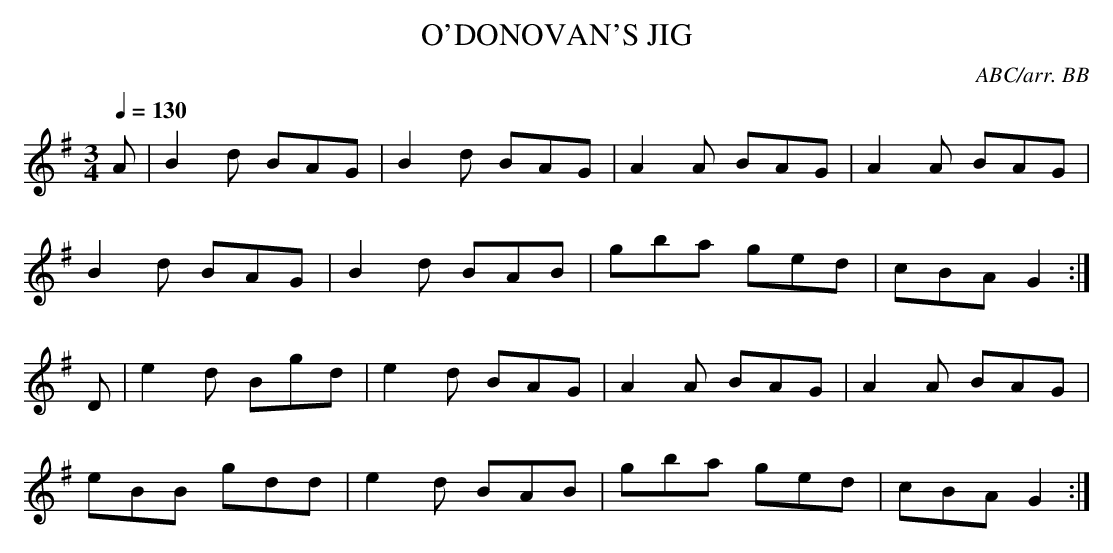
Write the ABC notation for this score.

X:1
T:O'DONOVAN'S JIG
C:ABC/arr. BB
Y:"west of River Maig Co. Limerick" (Roche)
Q:1/4=130
L:1/8
M:3/4
K:G
A|B2d BAG|B2d BAG|A2A BAG|A2A BAG|
B2d BAG|B2d BAB|gba ged|cBA G2:|
D|e2d Bgd|e2d BAG|A2A BAG|A2A BAG|
eBB gdd|e2d BAB|gba ged|cBA G2:|
